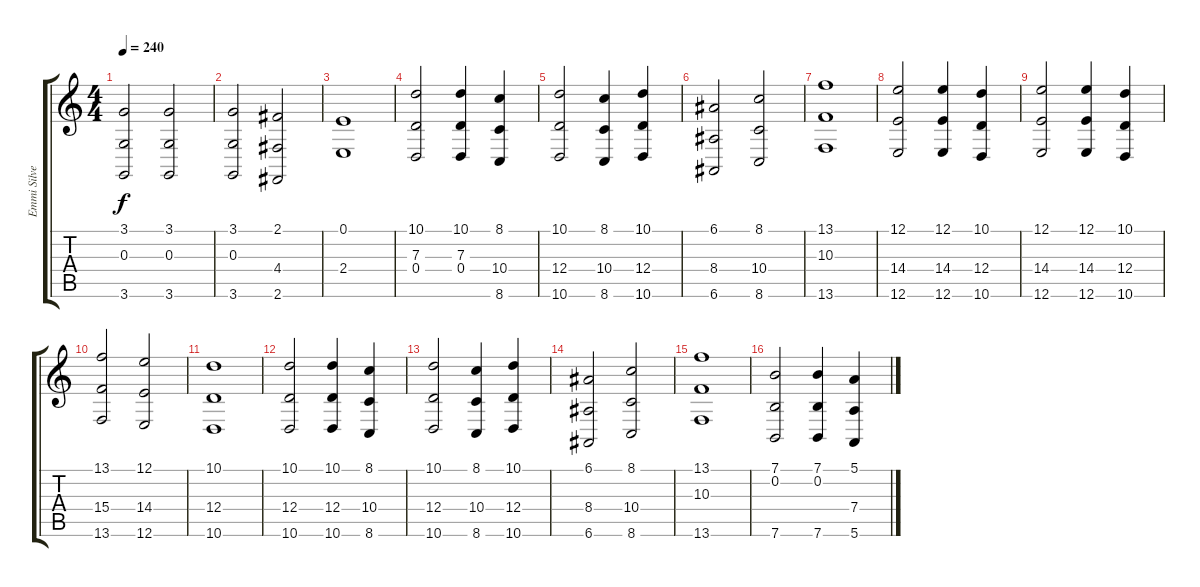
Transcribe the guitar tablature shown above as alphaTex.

\track ("Emmi Silvennoinen" "Emmi Silve") {instrument tremolostrings}
\staff {score tabs}
\tuning (E4 B3 G3 D3 A2 E2) {hide}
\ts (4 4)
\tempo 240
\clef g2
\ks c
(3.1 0.3 3.6).2{dy f} (3.1 0.3 3.6).2 |
(3.1 0.3 3.6).2 (2.1 4.4 2.6).2 |
(0.1 2.4).1 |
(10.1 7.3 0.4).2{instrument tremolostrings} (10.1 7.3 0.4).4 (8.1 10.4 8.6).4 |
(10.1 12.4 10.6).2 (8.1 10.4 8.6).4 (10.1 12.4 10.6).4 |
(6.1 8.4 6.6).2 (8.1 10.4 8.6).2 |
(13.1 10.3 13.6).1 |
(12.1 14.4 12.6).2 (12.1 14.4 12.6).4 (10.1 12.4 10.6).4 |
(12.1 14.4 12.6).2 (12.1 14.4 12.6).4 (10.1 12.4 10.6).4 |
(13.1 15.4 13.6).2 (12.1 14.4 12.6).2 |
(10.1 12.4 10.6).1 |
(10.1 12.4 10.6).2{instrument tremolostrings} (10.1 12.4 10.6).4 (8.1 10.4 8.6).4 |
(10.1 12.4 10.6).2 (8.1 10.4 8.6).4 (10.1 12.4 10.6).4 |
(6.1 8.4 6.6).2 (8.1 10.4 8.6).2 |
(13.1 10.3 13.6).1 |
(7.1 0.2 7.6).2 (7.1 0.2 7.6).4 (5.1 7.4 5.6).4
